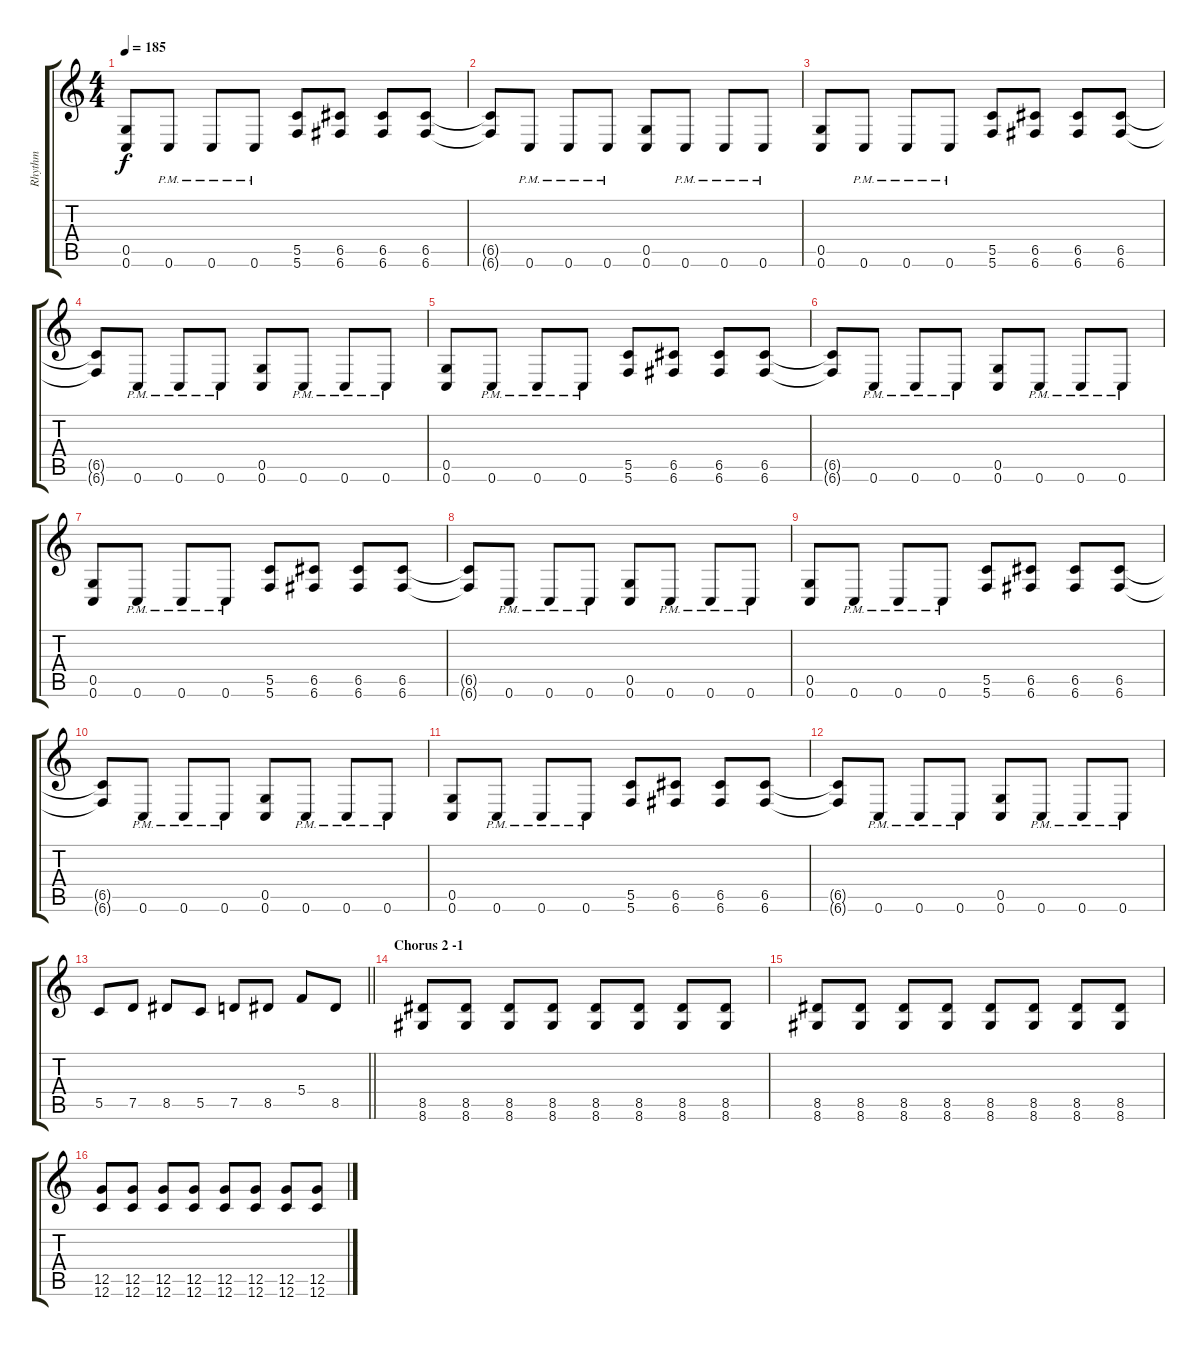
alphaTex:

\track ("Rhythm" "Rhythm") {instrument distortionguitar}
\staff {score tabs}
\tuning (D4 A3 F3 C3 G2 C2) {hide}
\ts (4 4)
\tempo 185
\clef g2
\ks c
(0.5 0.6).8{dy f} 0.6{pm}.8 0.6{pm}.8 0.6{pm}.8 (5.5 5.6).8 (6.5 6.6).8 (6.5 6.6).8 (6.5 6.6).8 |
(6.5{t} 6.6{t}).8 0.6{pm}.8 0.6{pm}.8 0.6{pm}.8 (0.5 0.6).8 0.6{pm}.8 0.6{pm}.8 0.6{pm}.8 |
(0.5 0.6).8 0.6{pm}.8 0.6{pm}.8 0.6{pm}.8 (5.5 5.6).8 (6.5 6.6).8 (6.5 6.6).8 (6.5 6.6).8 |
(6.5{t} 6.6{t}).8 0.6{pm}.8 0.6{pm}.8 0.6{pm}.8 (0.5 0.6).8 0.6{pm}.8 0.6{pm}.8 0.6{pm}.8 |
(0.5 0.6).8 0.6{pm}.8 0.6{pm}.8 0.6{pm}.8 (5.5 5.6).8 (6.5 6.6).8 (6.5 6.6).8 (6.5 6.6).8 |
(6.5{t} 6.6{t}).8 0.6{pm}.8 0.6{pm}.8 0.6{pm}.8 (0.5 0.6).8 0.6{pm}.8 0.6{pm}.8 0.6{pm}.8 |
(0.5 0.6).8 0.6{pm}.8 0.6{pm}.8 0.6{pm}.8 (5.5 5.6).8 (6.5 6.6).8 (6.5 6.6).8 (6.5 6.6).8 |
(6.5{t} 6.6{t}).8 0.6{pm}.8 0.6{pm}.8 0.6{pm}.8 (0.5 0.6).8 0.6{pm}.8 0.6{pm}.8 0.6{pm}.8 |
(0.5 0.6).8 0.6{pm}.8 0.6{pm}.8 0.6{pm}.8 (5.5 5.6).8 (6.5 6.6).8 (6.5 6.6).8 (6.5 6.6).8 |
(6.5{t} 6.6{t}).8 0.6{pm}.8 0.6{pm}.8 0.6{pm}.8 (0.5 0.6).8 0.6{pm}.8 0.6{pm}.8 0.6{pm}.8 |
(0.5 0.6).8 0.6{pm}.8 0.6{pm}.8 0.6{pm}.8 (5.5 5.6).8 (6.5 6.6).8 (6.5 6.6).8 (6.5 6.6).8 |
(6.5{t} 6.6{t}).8 0.6{pm}.8 0.6{pm}.8 0.6{pm}.8 (0.5 0.6).8 0.6{pm}.8 0.6{pm}.8 0.6{pm}.8 |
\barLineRight lightlight
5.5.8 7.5.8 8.5.8 5.5.8 7.5.8 8.5.8 5.4.8 8.5.8 |
\section ("" "Chorus 2 -1")
(8.5 8.6).8 (8.5 8.6).8 (8.5 8.6).8 (8.5 8.6).8 (8.5 8.6).8 (8.5 8.6).8 (8.5 8.6).8 (8.5 8.6).8 |
(8.5 8.6).8 (8.5 8.6).8 (8.5 8.6).8 (8.5 8.6).8 (8.5 8.6).8 (8.5 8.6).8 (8.5 8.6).8 (8.5 8.6).8 |
(12.5 12.6).8 (12.5 12.6).8 (12.5 12.6).8 (12.5 12.6).8 (12.5 12.6).8 (12.5 12.6).8 (12.5 12.6).8 (12.5 12.6).8
